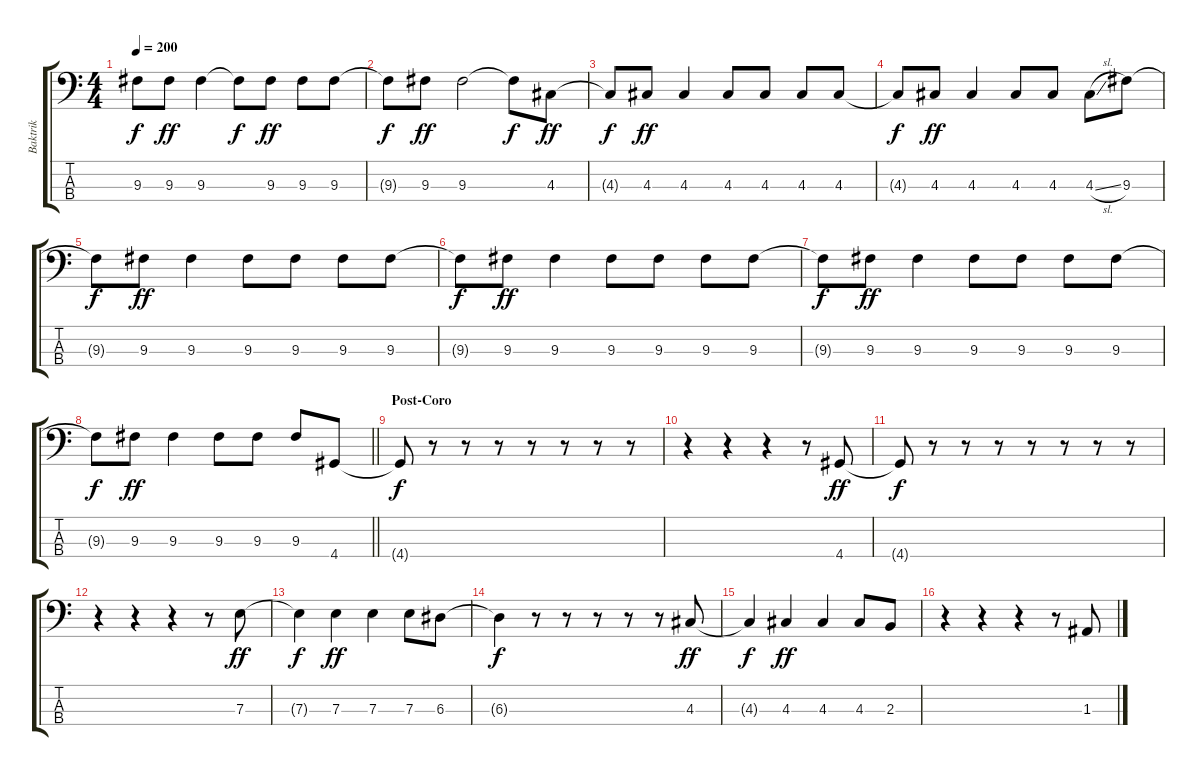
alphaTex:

\track ("Baktrik" "Baktrik") {instrument electricbasspick}
\staff {score tabs}
\tuning (G2 D2 A1 E1) {hide}
\ts (4 4)
\tempo 200
\clef f4
\ks c
9.3{t}.8{dy f} 9.3.8{dy ff} 9.3.4 9.3{t}.8{dy f} 9.3.8{dy ff} 9.3.8 9.3.8 |
9.3{t}.8{dy f} 9.3.8{dy ff} 9.3.2 9.3{t}.8{dy f} 4.3.8{dy ff} |
4.3{t}.8{dy f} 4.3.8{dy ff} 4.3.4 4.3.8 4.3.8 4.3.8 4.3.8 |
4.3{t}.8{dy f} 4.3.8{dy ff} 4.3.4 4.3.8 4.3.8 4.3{sl}.8 9.3.8 |
9.3{t}.8{dy f} 9.3.8{dy ff} 9.3.4 9.3.8 9.3.8 9.3.8 9.3.8 |
9.3{t}.8{dy f} 9.3.8{dy ff} 9.3.4 9.3.8 9.3.8 9.3.8 9.3.8 |
9.3{t}.8{dy f} 9.3.8{dy ff} 9.3.4 9.3.8 9.3.8 9.3.8 9.3.8 |
\barLineRight lightlight
9.3{t}.8{dy f} 9.3.8{dy ff} 9.3.4 9.3.8 9.3.8 9.3.8 4.4.8 |
\section ("" "Post-Coro")
4.4{t}.8{dy f} r.8 r.8 r.8 r.8 r.8 r.8 r.8 |
r.4 r.4 r.4 r.8 4.4.8{dy ff} |
4.4{t}.8{dy f} r.8 r.8 r.8 r.8 r.8 r.8 r.8 |
r.4 r.4 r.4 r.8 7.3.8{dy ff} |
7.3{t}.4{dy f} 7.3.4{dy ff} 7.3.4 7.3.8 6.3.8 |
6.3{t}.4{dy f} r.8 r.8 r.8 r.8 r.8 4.3.8{dy ff} |
4.3{t}.4{dy f} 4.3.4{dy ff} 4.3.4 4.3.8 2.3.8 |
r.4 r.4 r.4 r.8 1.3{ss}.8
